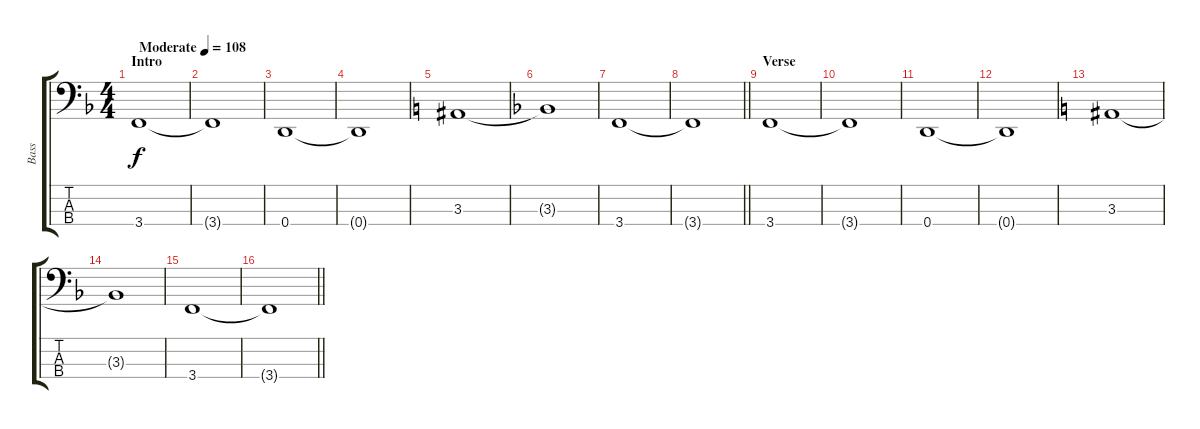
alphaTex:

\track ("Bass" "Bass") {instrument electricbassfinger}
\staff {score tabs}
\tuning (F2 C2 G1 D1) {hide}
\ts (4 4)
\section ("" "Intro")
\tempo (108 "Moderate")
\clef f4
\ks f
3.4.1{dy f instrument electricbassfinger} |
3.4{t}.1 |
0.4.1 |
0.4{t}.1 |
\ks c
3.3.1 |
\ks f
3.3{t}.1 |
3.4.1 |
\barLineRight lightlight
3.4{t}.1 |
\section ("" "Verse")
3.4.1 |
3.4{t}.1 |
0.4.1 |
0.4{t}.1 |
\ks c
3.3.1 |
\ks f
3.3{t}.1 |
3.4.1 |
\barLineRight lightlight
3.4{t}.1
